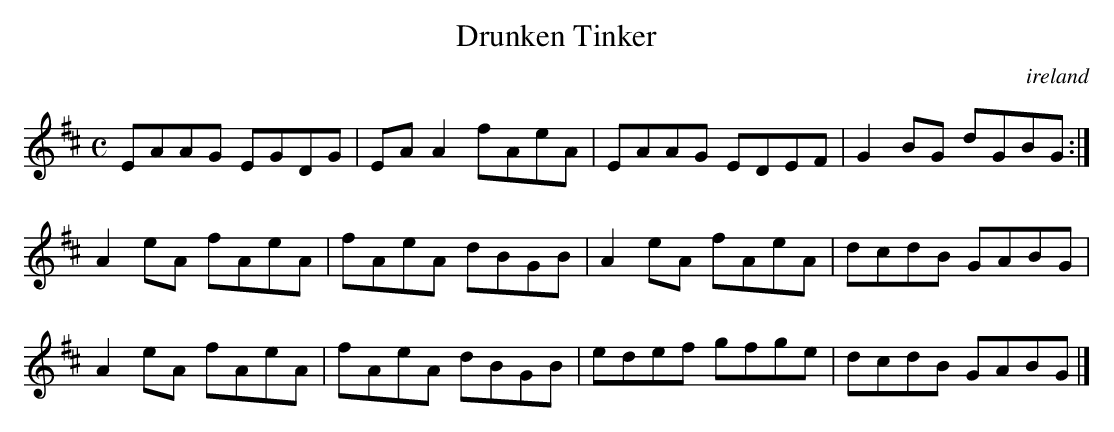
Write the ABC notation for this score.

X:1
T:Drunken Tinker
O:ireland
M:C
L:1/8
K:A Mixolydian
EAAG EGDG|EAA2 fAeA|EAAG EDEF|G2BG dGBG:|!
A2eA fAeA|fAeA dBGB|A2eA fAeA|dcdB GABG|!
A2eA fAeA|fAeA dBGB|edef gfge|dcdB GABG|]!
